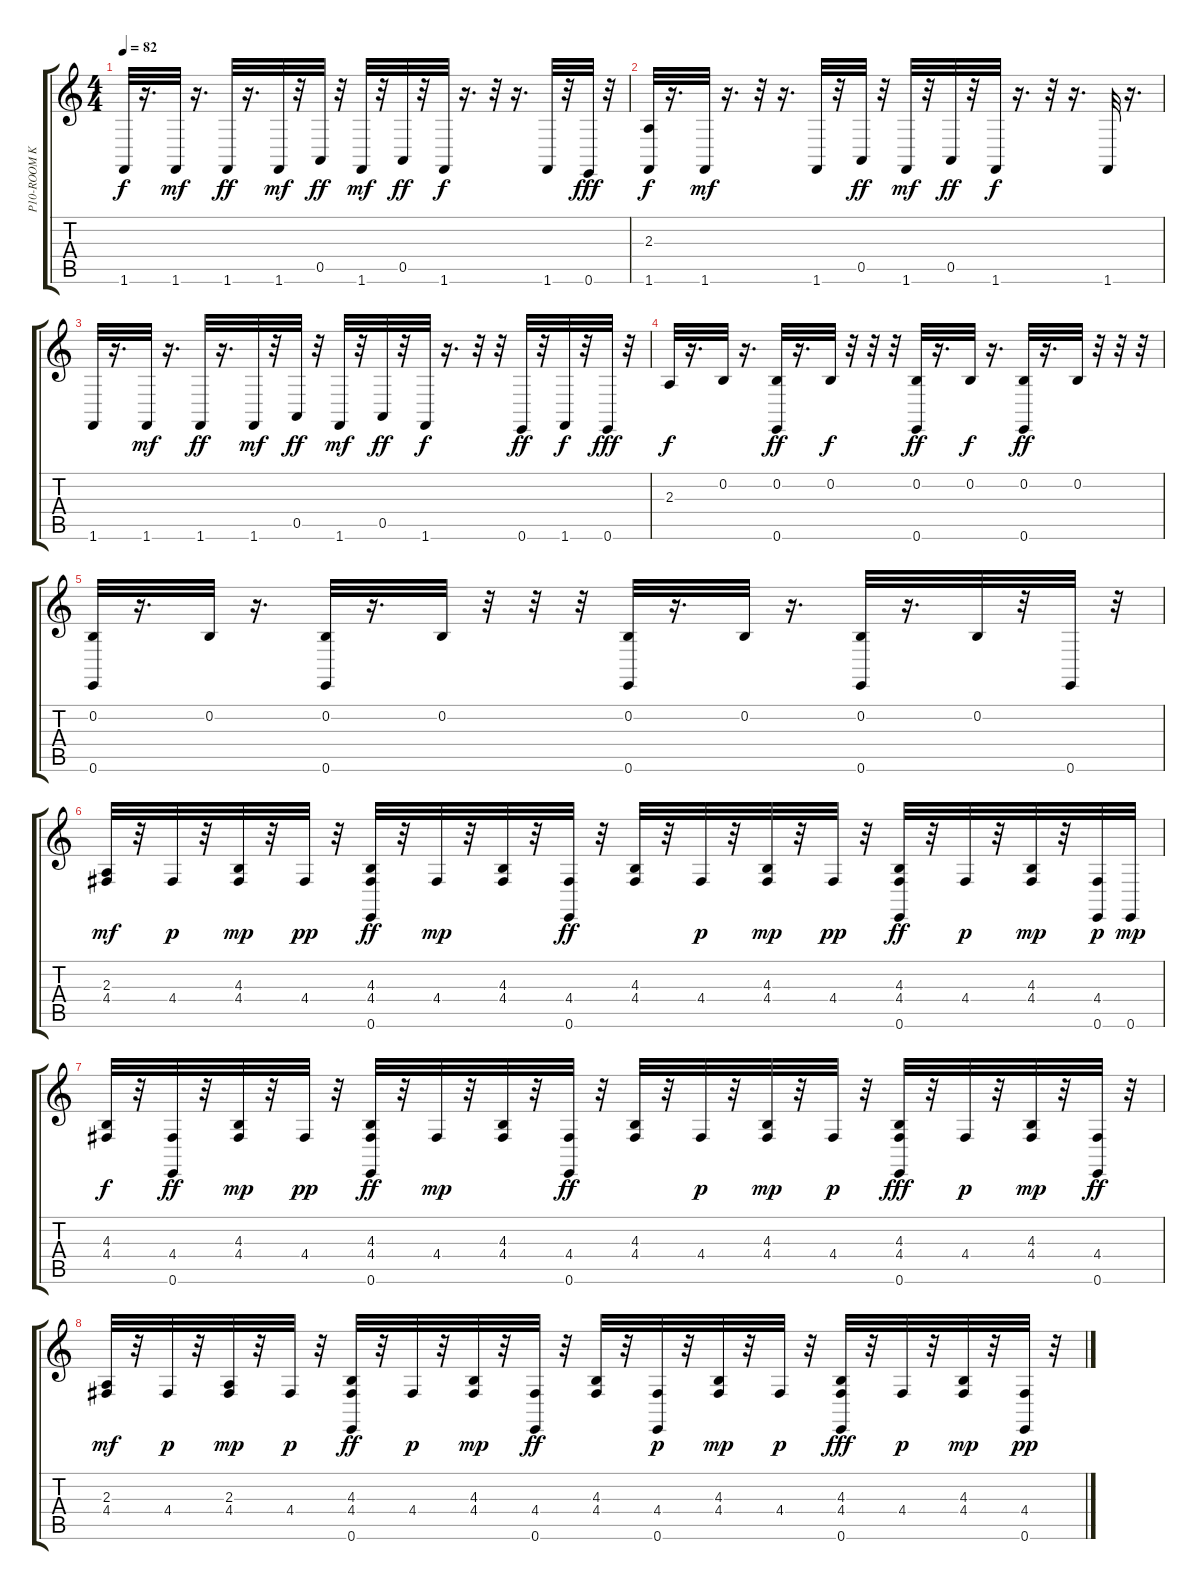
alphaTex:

\track ("P10-ROOM KIT" "P10-ROOM K") {instrument lead5charang}
\staff {score tabs}
\tuning (E4 B3 G3 D3 A2 E2) {hide}
\ts (4 4)
\tempo 82
\clef g2
\ks c
1.6.32{dy f} r.16{d} 1.6.32{dy mf} r.16{d} 1.6.32{dy ff} r.16{d} 1.6.32{dy mf} r.32 0.5.32{dy ff} r.32 1.6.32{dy mf} r.32 0.5.32{dy ff} r.32 1.6.32{dy f} r.16{d} r.32 r.16{d} 1.6.32 r.32 0.6.32{dy fff} r.32 |
(2.3 1.6).32{dy f} r.16{d} 1.6.32{dy mf} r.16{d} r.32 r.16{d} 1.6.32 r.32 0.5.32{dy ff} r.32 1.6.32{dy mf} r.32 0.5.32{dy ff} r.32 1.6.32{dy f} r.16{d} r.32 r.16{d} 1.6.32 r.16{d} |
1.6.32 r.16{d} 1.6.32{dy mf} r.16{d} 1.6.32{dy ff} r.16{d} 1.6.32{dy mf} r.32 0.5.32{dy ff} r.32 1.6.32{dy mf} r.32 0.5.32{dy ff} r.32 1.6.32{dy f} r.16{d} r.32 r.32 0.6.32{dy ff} r.32 1.6.32{dy f} r.32 0.6.32{dy fff} r.32 |
2.3.32{dy f} r.16{d} 0.2.32 r.16{d} (0.2 0.6).32{dy ff} r.16{d} 0.2.32{dy f} r.32 r.32 r.32 (0.2 0.6).32{dy ff} r.16{d} 0.2.32{dy f} r.16{d} (0.2 0.6).32{dy ff} r.16{d} 0.2.32 r.32 r.32 r.32 |
(0.2 0.6).32 r.16{d} 0.2.32 r.16{d} (0.2 0.6).32 r.16{d} 0.2.32 r.32 r.32 r.32 (0.2 0.6).32 r.16{d} 0.2.32 r.16{d} (0.2 0.6).32 r.16{d} 0.2.32 r.32 0.6.32 r.32 |
(2.3 4.4).32{dy mf} r.32 4.4.32{dy p} r.32 (4.3 4.4).32{dy mp} r.32 4.4.32{dy pp} r.32 (4.3 4.4 0.6).32{dy ff} r.32 4.4.32{dy mp} r.32 (4.3 4.4).32 r.32 (4.4 0.6).32{dy ff} r.32 (4.3 4.4).32 r.32 4.4.32{dy p} r.32 (4.3 4.4).32{dy mp} r.32 4.4.32{dy pp} r.32 (4.3 4.4 0.6).32{dy ff} r.32 4.4.32{dy p} r.32 (4.3 4.4).32{dy mp} r.32 (4.4 0.6).32{dy p} 0.6.32{dy mp} |
(4.3 4.4).32{dy f} r.32 (4.4 0.6).32{dy ff} r.32 (4.3 4.4).32{dy mp} r.32 4.4.32{dy pp} r.32 (4.3 4.4 0.6).32{dy ff} r.32 4.4.32{dy mp} r.32 (4.3 4.4).32 r.32 (4.4 0.6).32{dy ff} r.32 (4.3 4.4).32 r.32 4.4.32{dy p} r.32 (4.3 4.4).32{dy mp} r.32 4.4.32{dy p} r.32 (4.3 4.4 0.6).32{dy fff} r.32 4.4.32{dy p} r.32 (4.3 4.4).32{dy mp} r.32 (4.4 0.6).32{dy ff} r.32 |
(2.3 4.4).32{dy mf} r.32 4.4.32{dy p} r.32 (2.3 4.4).32{dy mp} r.32 4.4.32{dy p} r.32 (4.3 4.4 0.6).32{dy ff} r.32 4.4.32{dy p} r.32 (4.3 4.4).32{dy mp} r.32 (4.4 0.6).32{dy ff} r.32 (4.3 4.4).32 r.32 (4.4 0.6).32{dy p} r.32 (4.3 4.4).32{dy mp} r.32 4.4.32{dy p} r.32 (4.3 4.4 0.6).32{dy fff} r.32 4.4.32{dy p} r.32 (4.3 4.4).32{dy mp} r.32 (4.4 0.6).32{dy pp} r.32
